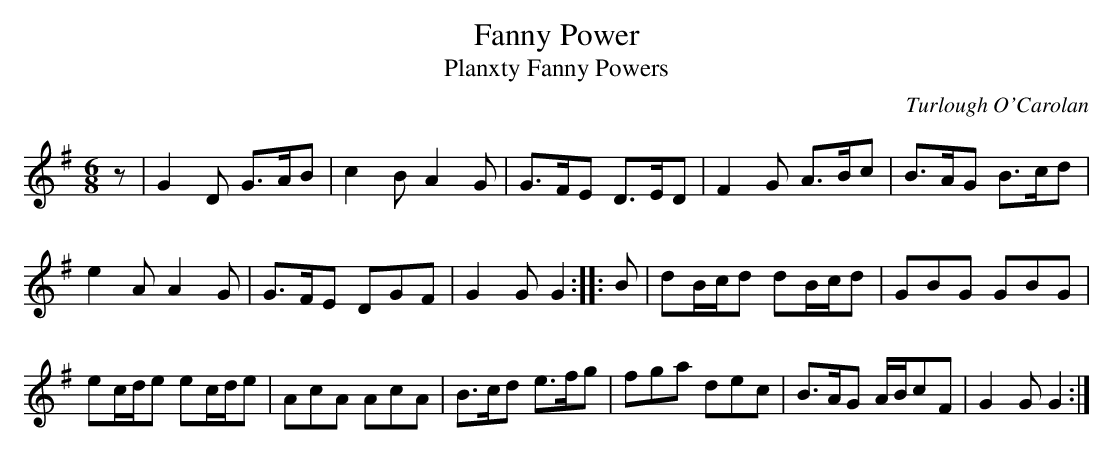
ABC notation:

X:1
T:Fanny Power
T:Planxty Fanny Powers
C:Turlough O'Carolan
M:6/8
L:1/8
K:G
z|G2 D G>AB|c2 B A2 G|G>FE D>ED|F2 G A>Bc|B>AG B>cd|
e2 A A2 G|G>FE DGF|G2 G G2::B|dB/c/d dB/c/d|GBG GBG|
ec/d/e ec/d/e|AcA AcA|B>cd e>fg|fga dec|B>AG A/B/cF|G2 G G2:|]
